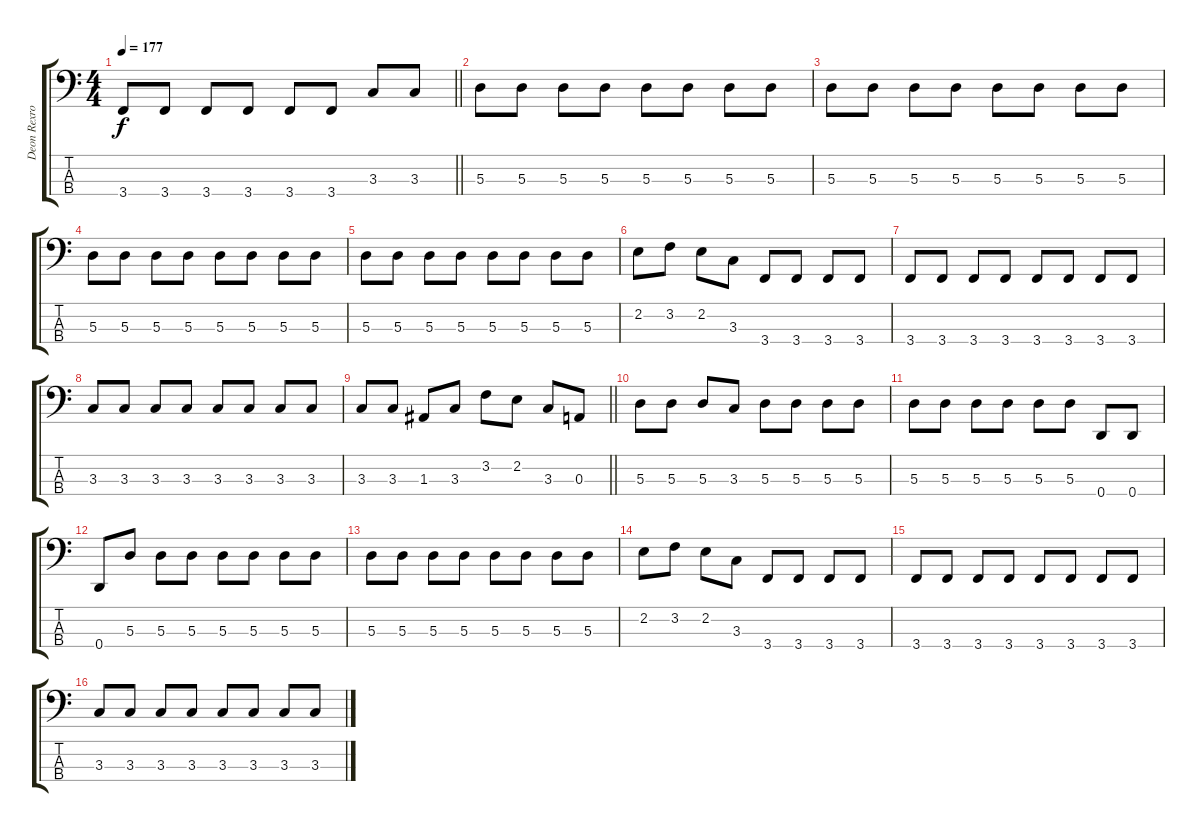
\track ("Deon Rexroat" "Deon Rexro") {instrument electricbasspick}
\staff {score tabs}
\tuning (G2 D2 A1 D1) {hide}
\ts (4 4)
\tempo 177
\clef f4
\barLineRight lightlight
\ks c
3.4.8{dy f} 3.4.8 3.4.8 3.4.8 3.4.8 3.4.8 3.3.8 3.3.8 |
5.3.8 5.3.8 5.3.8 5.3.8 5.3.8 5.3.8 5.3.8 5.3.8 |
5.3.8 5.3.8 5.3.8 5.3.8 5.3.8 5.3.8 5.3.8 5.3.8 |
5.3.8 5.3.8 5.3.8 5.3.8 5.3.8 5.3.8 5.3.8 5.3.8 |
5.3.8 5.3.8 5.3.8 5.3.8 5.3.8 5.3.8 5.3.8 5.3.8 |
2.2.8 3.2.8 2.2.8 3.3.8 3.4.8 3.4.8 3.4.8 3.4.8 |
3.4.8 3.4.8 3.4.8 3.4.8 3.4.8 3.4.8 3.4.8 3.4.8 |
3.3.8 3.3.8 3.3.8 3.3.8 3.3.8 3.3.8 3.3.8 3.3.8 |
\barLineRight lightlight
3.3.8 3.3.8 1.3.8 3.3.8 3.2.8 2.2.8 3.3.8 0.3.8 |
5.3.8 5.3.8 5.3.8 3.3.8 5.3.8 5.3.8 5.3.8 5.3.8 |
5.3.8 5.3.8 5.3.8 5.3.8 5.3.8 5.3.8 0.4.8 0.4.8 |
0.4.8 5.3.8 5.3.8 5.3.8 5.3.8 5.3.8 5.3.8 5.3.8 |
5.3.8 5.3.8 5.3.8 5.3.8 5.3.8 5.3.8 5.3.8 5.3.8 |
2.2.8 3.2.8 2.2.8 3.3.8 3.4.8 3.4.8 3.4.8 3.4.8 |
3.4.8 3.4.8 3.4.8 3.4.8 3.4.8 3.4.8 3.4.8 3.4.8 |
3.3.8 3.3.8 3.3.8 3.3.8 3.3.8 3.3.8 3.3.8 3.3.8
